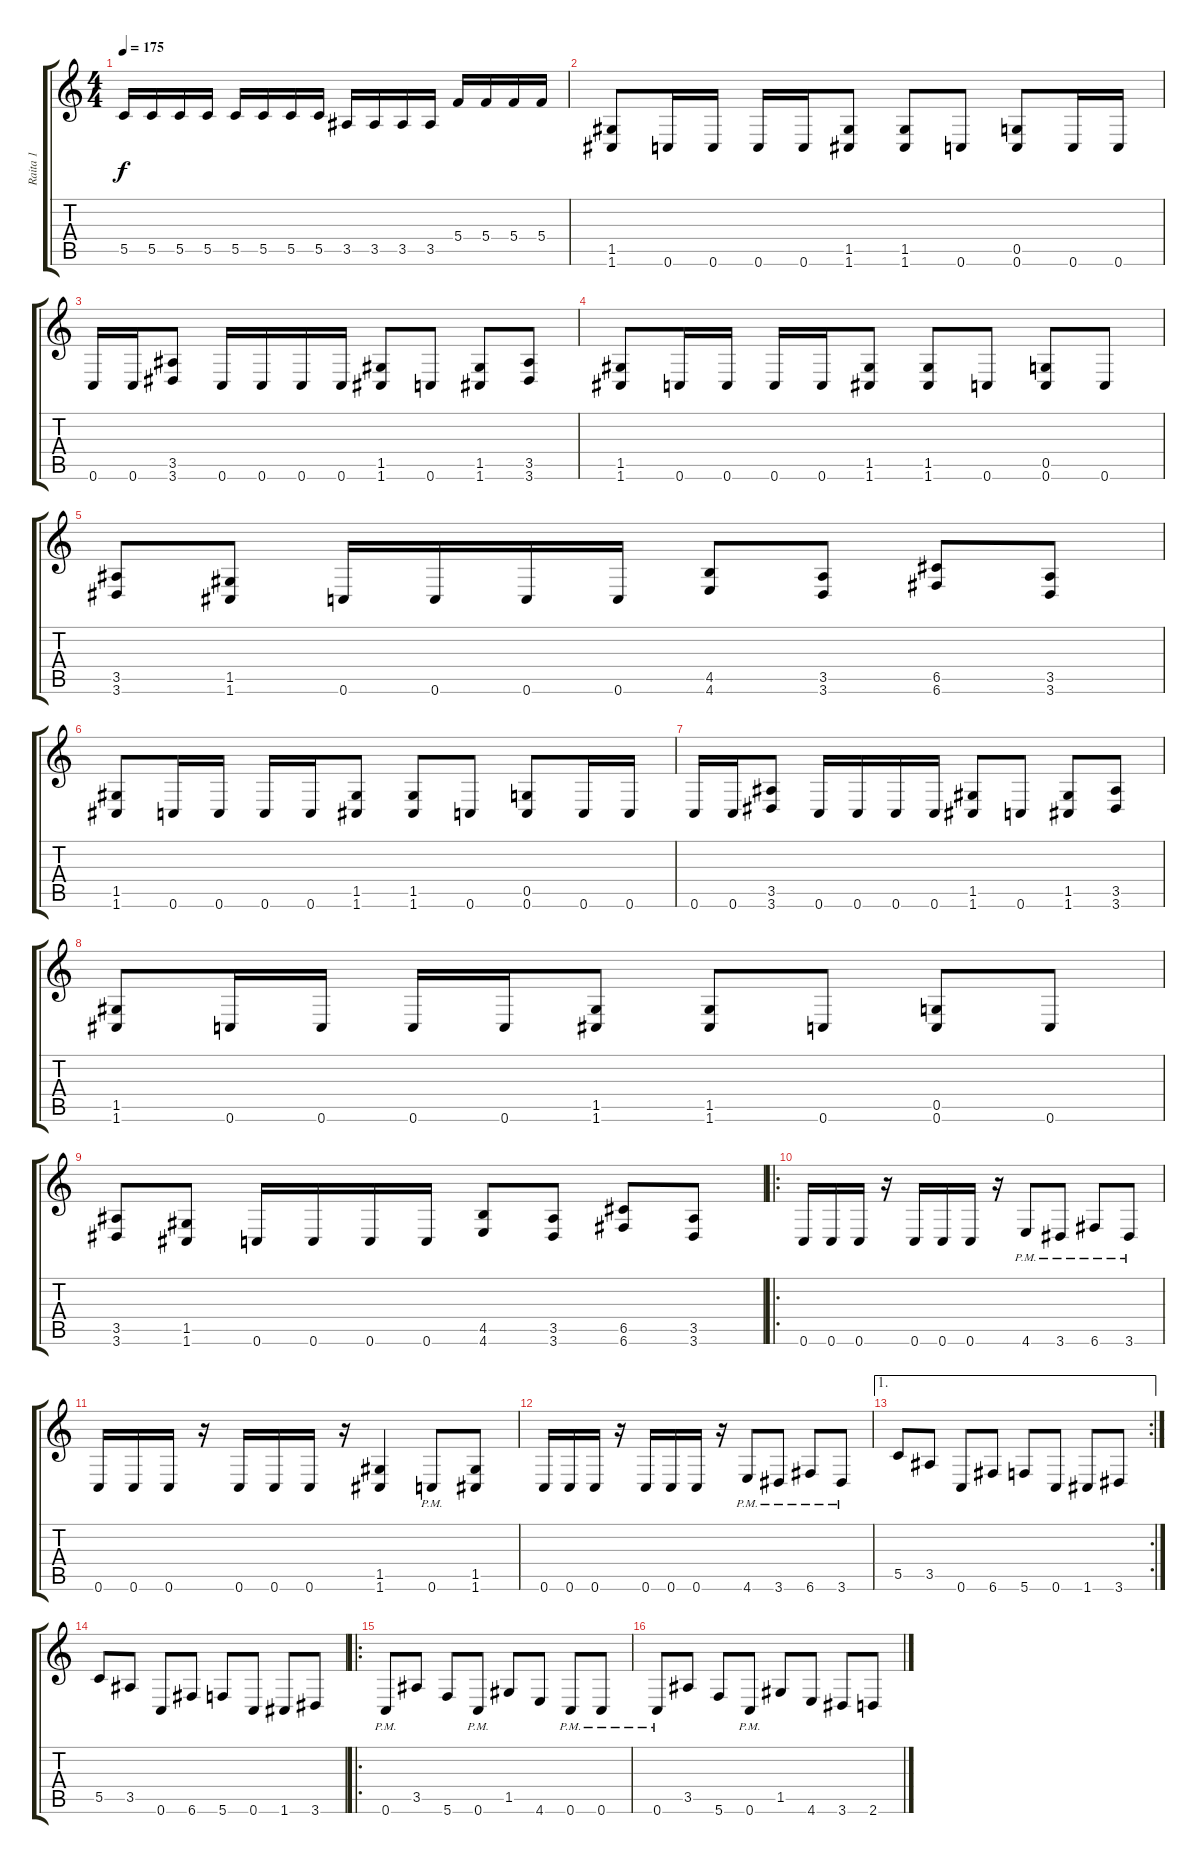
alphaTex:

\track ("Raita 1" "Raita 1") {instrument distortionguitar}
\staff {score tabs}
\tuning (D4 A3 F3 C3 G2 C2) {hide}
\ts (4 4)
\tempo 175
\clef g2
\ks c
5.5.16{dy f} 5.5.16 5.5.16 5.5.16 5.5.16 5.5.16 5.5.16 5.5.16 3.5.16 3.5.16 3.5.16 3.5.16 5.4.16 5.4.16 5.4.16 5.4.16 |
(1.5 1.6).8 0.6.16 0.6.16 0.6.16 0.6.16 (1.5 1.6).8 (1.5 1.6).8 0.6.8 (0.5 0.6).8 0.6.16 0.6.16 |
0.6.16 0.6.16 (3.5 3.6).8 0.6.16 0.6.16 0.6.16 0.6.16 (1.5 1.6).8 0.6.8 (1.5 1.6).8 (3.5 3.6).8 |
(1.5 1.6).8 0.6.16 0.6.16 0.6.16 0.6.16 (1.5 1.6).8 (1.5 1.6).8 0.6.8 (0.5 0.6).8 0.6.8 |
(3.5 3.6).8 (1.5 1.6).8 0.6.16 0.6.16 0.6.16 0.6.16 (4.5 4.6).8 (3.5 3.6).8 (6.5 6.6).8 (3.5 3.6).8 |
(1.5 1.6).8 0.6.16 0.6.16 0.6.16 0.6.16 (1.5 1.6).8 (1.5 1.6).8 0.6.8 (0.5 0.6).8 0.6.16 0.6.16 |
0.6.16 0.6.16 (3.5 3.6).8 0.6.16 0.6.16 0.6.16 0.6.16 (1.5 1.6).8 0.6.8 (1.5 1.6).8 (3.5 3.6).8 |
(1.5 1.6).8 0.6.16 0.6.16 0.6.16 0.6.16 (1.5 1.6).8 (1.5 1.6).8 0.6.8 (0.5 0.6).8 0.6.8 |
(3.5 3.6).8 (1.5 1.6).8 0.6.16 0.6.16 0.6.16 0.6.16 (4.5 4.6).8 (3.5 3.6).8 (6.5 6.6).8 (3.5 3.6).8 |
\ro
0.6.16 0.6.16 0.6.16 r.16 0.6.16 0.6.16 0.6.16 r.16 4.6{pm}.8 3.6{pm}.8 6.6{pm}.8 3.6{pm}.8 |
0.6.16 0.6.16 0.6.16 r.16 0.6.16 0.6.16 0.6.16 r.16 (1.5 1.6).4 0.6{pm}.8 (1.5 1.6).8 |
0.6.16 0.6.16 0.6.16 r.16 0.6.16 0.6.16 0.6.16 r.16 4.6{pm}.8 3.6{pm}.8 6.6{pm}.8 3.6{pm}.8 |
\ae 1
\rc 2
5.5.8 3.5.8 0.6.8 6.6.8 5.6.8 0.6.8 1.6.8 3.6.8 |
5.5.8 3.5.8 0.6.8 6.6.8 5.6.8 0.6.8 1.6.8 3.6.8 |
\ro
0.6{pm}.8 3.5.8 5.6.8 0.6{pm}.8 1.5.8 4.6.8 0.6{pm}.8 0.6{pm}.8 |
0.6{pm}.8 3.5.8 5.6.8 0.6{pm}.8 1.5.8 4.6.8 3.6.8 2.6.8
